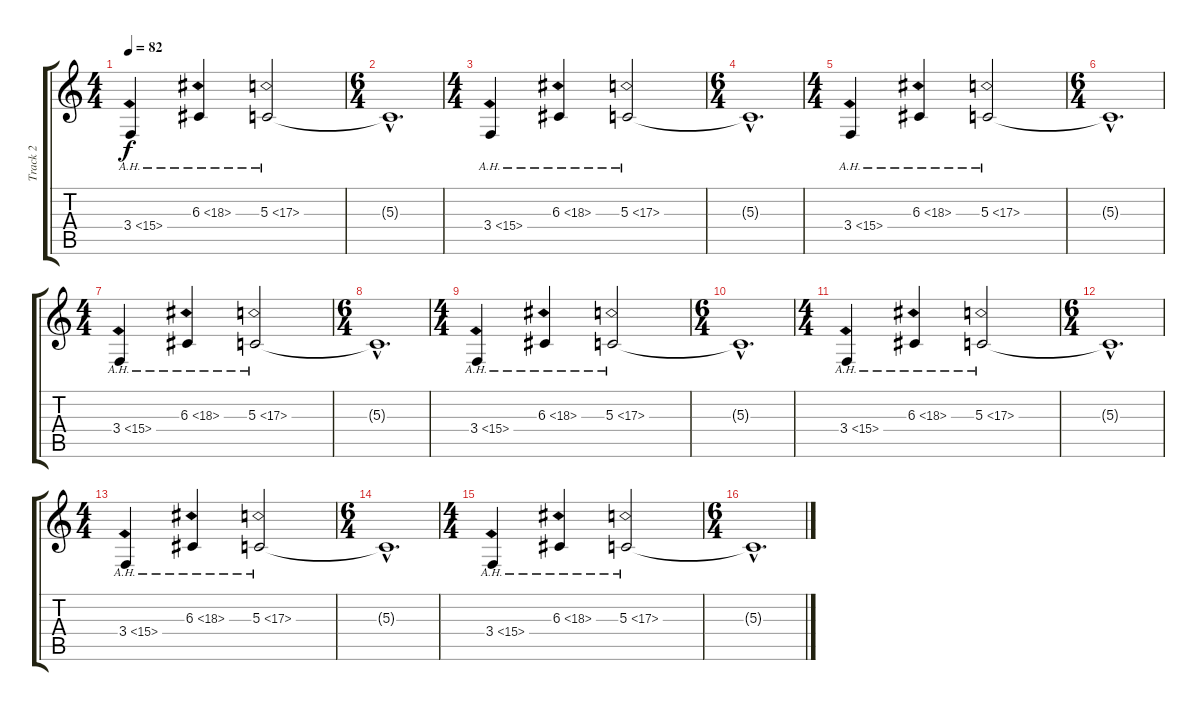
\track ("Track 2" "Track 2") {instrument vibraphone}
\staff {score tabs}
\tuning (E4 B3 G3 D3 A2 E2) {hide}
\ts (4 4)
\tempo 82
\clef g2
\ks c
3.4{ah 12}.4{dy f} 6.3{ah 12}.4 5.3{ah 12}.2 |
\ts (6 4)
5.3{hac t}.1{d} |
\ts (4 4)
3.4{ah 12}.4 6.3{ah 12}.4 5.3{ah 12}.2 |
\ts (6 4)
5.3{hac t}.1{d} |
\ts (4 4)
3.4{ah 12}.4 6.3{ah 12}.4 5.3{ah 12}.2 |
\ts (6 4)
5.3{hac t}.1{d} |
\ts (4 4)
3.4{ah 12}.4 6.3{ah 12}.4 5.3{ah 12}.2 |
\ts (6 4)
5.3{hac t}.1{d} |
\ts (4 4)
3.4{ah 12}.4 6.3{ah 12}.4 5.3{ah 12}.2 |
\ts (6 4)
5.3{hac t}.1{d} |
\ts (4 4)
3.4{ah 12}.4 6.3{ah 12}.4 5.3{ah 12}.2 |
\ts (6 4)
5.3{hac t}.1{d} |
\ts (4 4)
3.4{ah 12}.4 6.3{ah 12}.4 5.3{ah 12}.2 |
\ts (6 4)
5.3{hac t}.1{d} |
\ts (4 4)
3.4{ah 12}.4 6.3{ah 12}.4 5.3{ah 12}.2 |
\ts (6 4)
5.3{hac t}.1{d}
